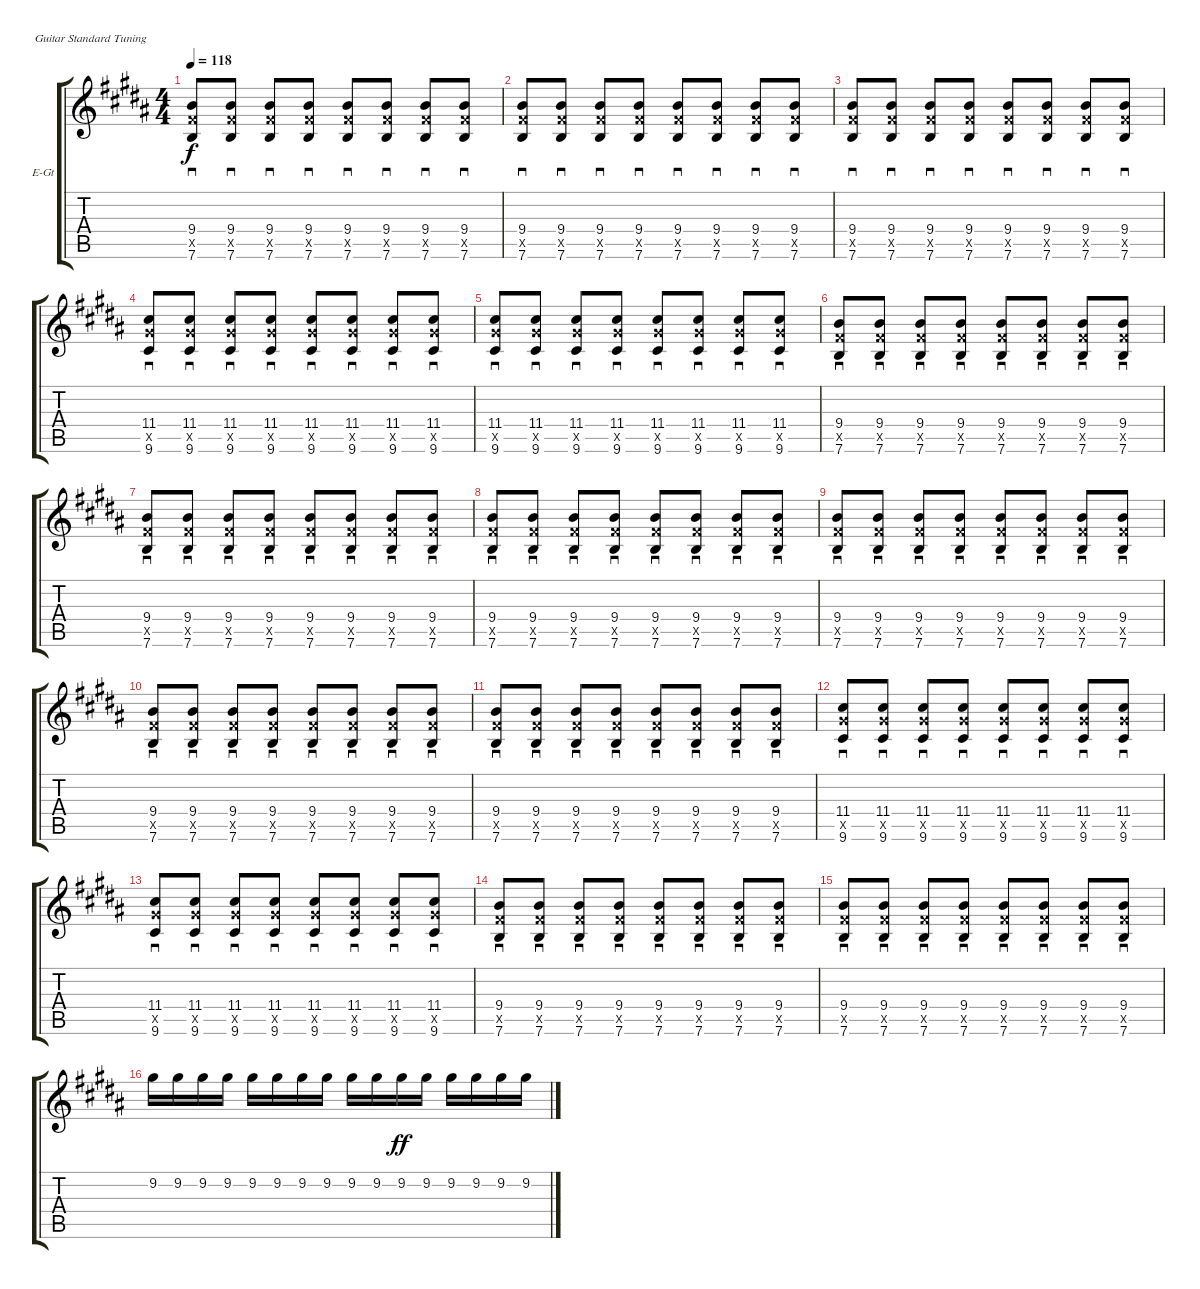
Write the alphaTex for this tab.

\bracketExtendMode groupsimilarinstruments
\firstSystemTrackNameOrientation horizontal
\otherSystemsTrackNameOrientation horizontal
\track ("Albert Hammond Jr." "E-Gt") {instrument overdrivenguitar}
\staff {score tabs}
\tuning (E4 B3 G3 D3 A2 E2)
\ts (4 4)
\tempo 118
\clef g2
\ks b
(9.4 9.5{x} 7.6).8{sd dy f} (9.4 9.5{x} 7.6).8{sd} (9.4 9.5{x} 7.6).8{sd} (9.4 9.5{x} 7.6).8{sd} (9.4 9.5{x} 7.6).8{sd} (9.4 9.5{x} 7.6).8{sd} (9.4 9.5{x} 7.6).8{sd} (9.4 9.5{x} 7.6).8{sd} |
(9.4 9.5{x} 7.6).8{sd} (9.4 9.5{x} 7.6).8{sd} (9.4 9.5{x} 7.6).8{sd} (9.4 9.5{x} 7.6).8{sd} (9.4 9.5{x} 7.6).8{sd} (9.4 9.5{x} 7.6).8{sd} (9.4 9.5{x} 7.6).8{sd} (9.4 9.5{x} 7.6).8{sd} |
(9.4 9.5{x} 7.6).8{sd} (9.4 9.5{x} 7.6).8{sd} (9.4 9.5{x} 7.6).8{sd} (9.4 9.5{x} 7.6).8{sd} (9.4 9.5{x} 7.6).8{sd} (9.4 9.5{x} 7.6).8{sd} (9.4 9.5{x} 7.6).8{sd} (9.4 9.5{x} 7.6).8{sd} |
(11.4 11.5{x} 9.6).8{sd} (11.4 11.5{x} 9.6).8{sd} (11.4 11.5{x} 9.6).8{sd} (11.4 11.5{x} 9.6).8{sd} (11.4 11.5{x} 9.6).8{sd} (11.4 11.5{x} 9.6).8{sd} (11.4 11.5{x} 9.6).8{sd} (11.4 11.5{x} 9.6).8{sd} |
(11.4 11.5{x} 9.6).8{sd} (11.4 11.5{x} 9.6).8{sd} (11.4 11.5{x} 9.6).8{sd} (11.4 11.5{x} 9.6).8{sd} (11.4 11.5{x} 9.6).8{sd} (11.4 11.5{x} 9.6).8{sd} (11.4 11.5{x} 9.6).8{sd} (11.4 11.5{x} 9.6).8{sd} |
(9.4 9.5{x} 7.6).8{sd} (9.4 9.5{x} 7.6).8{sd} (9.4 9.5{x} 7.6).8{sd} (9.4 9.5{x} 7.6).8{sd} (9.4 9.5{x} 7.6).8{sd} (9.4 9.5{x} 7.6).8{sd} (9.4 9.5{x} 7.6).8{sd} (9.4 9.5{x} 7.6).8{sd} |
(9.4 9.5{x} 7.6).8{sd} (9.4 9.5{x} 7.6).8{sd} (9.4 9.5{x} 7.6).8{sd} (9.4 9.5{x} 7.6).8{sd} (9.4 9.5{x} 7.6).8{sd} (9.4 9.5{x} 7.6).8{sd} (9.4 9.5{x} 7.6).8{sd} (9.4 9.5{x} 7.6).8{sd} |
(9.4 9.5{x} 7.6).8{sd} (9.4 9.5{x} 7.6).8{sd} (9.4 9.5{x} 7.6).8{sd} (9.4 9.5{x} 7.6).8{sd} (9.4 9.5{x} 7.6).8{sd} (9.4 9.5{x} 7.6).8{sd} (9.4 9.5{x} 7.6).8{sd} (9.4 9.5{x} 7.6).8{sd} |
(9.4 9.5{x} 7.6).8{sd} (9.4 9.5{x} 7.6).8{sd} (9.4 9.5{x} 7.6).8{sd} (9.4 9.5{x} 7.6).8{sd} (9.4 9.5{x} 7.6).8{sd} (9.4 9.5{x} 7.6).8{sd} (9.4 9.5{x} 7.6).8{sd} (9.4 9.5{x} 7.6).8{sd} |
(9.4 9.5{x} 7.6).8{sd} (9.4 9.5{x} 7.6).8{sd} (9.4 9.5{x} 7.6).8{sd} (9.4 9.5{x} 7.6).8{sd} (9.4 9.5{x} 7.6).8{sd} (9.4 9.5{x} 7.6).8{sd} (9.4 9.5{x} 7.6).8{sd} (9.4 9.5{x} 7.6).8{sd} |
(9.4 9.5{x} 7.6).8{sd} (9.4 9.5{x} 7.6).8{sd} (9.4 9.5{x} 7.6).8{sd} (9.4 9.5{x} 7.6).8{sd} (9.4 9.5{x} 7.6).8{sd} (9.4 9.5{x} 7.6).8{sd} (9.4 9.5{x} 7.6).8{sd} (9.4 9.5{x} 7.6).8{sd} |
(11.4 11.5{x} 9.6).8{sd} (11.4 11.5{x} 9.6).8{sd} (11.4 11.5{x} 9.6).8{sd} (11.4 11.5{x} 9.6).8{sd} (11.4 11.5{x} 9.6).8{sd} (11.4 11.5{x} 9.6).8{sd} (11.4 11.5{x} 9.6).8{sd} (11.4 11.5{x} 9.6).8{sd} |
(11.4 11.5{x} 9.6).8{sd} (11.4 11.5{x} 9.6).8{sd} (11.4 11.5{x} 9.6).8{sd} (11.4 11.5{x} 9.6).8{sd} (11.4 11.5{x} 9.6).8{sd} (11.4 11.5{x} 9.6).8{sd} (11.4 11.5{x} 9.6).8{sd} (11.4 11.5{x} 9.6).8{sd} |
(9.4 9.5{x} 7.6).8{sd} (9.4 9.5{x} 7.6).8{sd} (9.4 9.5{x} 7.6).8{sd} (9.4 9.5{x} 7.6).8{sd} (9.4 9.5{x} 7.6).8{sd} (9.4 9.5{x} 7.6).8{sd} (9.4 9.5{x} 7.6).8{sd} (9.4 9.5{x} 7.6).8{sd} |
(9.4 9.5{x} 7.6).8{sd} (9.4 9.5{x} 7.6).8{sd} (9.4 9.5{x} 7.6).8{sd} (9.4 9.5{x} 7.6).8{sd} (9.4 9.5{x} 7.6).8{sd} (9.4 9.5{x} 7.6).8{sd} (9.4 9.5{x} 7.6).8{sd} (9.4 9.5{x} 7.6).8{sd} |
9.2.16 9.2.16 9.2.16 9.2.16 9.2.16 9.2.16 9.2.16 9.2.16 9.2.16 9.2.16 9.2.16{dy ff} 9.2.16 9.2.16 9.2.16 9.2.16 9.2.16
